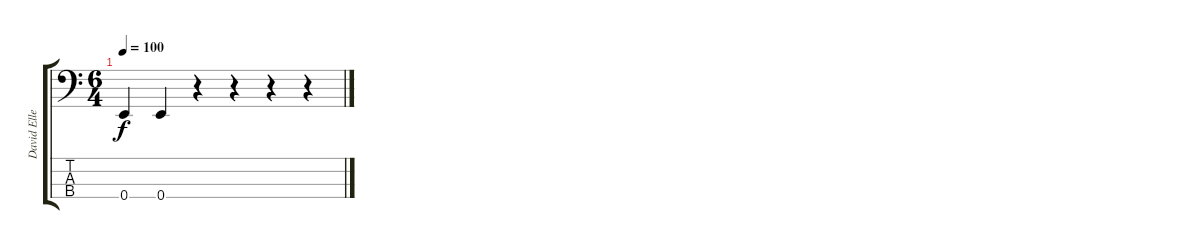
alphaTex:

\track ("David Ellefson" "David Elle") {instrument electricbasspick}
\staff {score tabs}
\tuning (G2 D2 A1 E1) {hide}
\ts (6 4)
\tempo 100
\clef f4
\ks c
0.4{t}.4{dy f} 0.4.4 r.4 r.4 r.4 r.4
